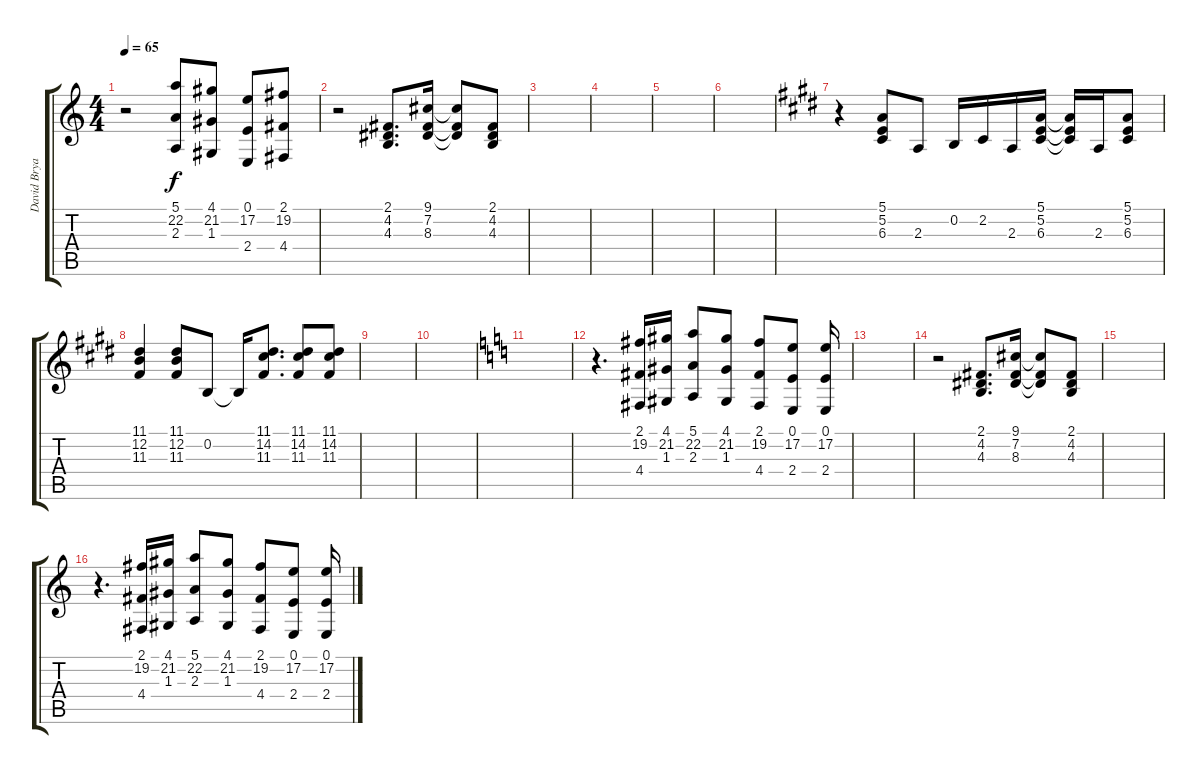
\track ("David Bryan - 2" "David Brya") {instrument acousticgrandpiano}
\staff {score tabs}
\tuning (E4 B3 G3 D3 A2 E2) {hide}
\ts (4 4)
\tempo 65
\clef g2
\ks c
r.2{dy f} (5.1 22.2 2.3).8 (4.1 21.2 1.3).8 (0.1 17.2 2.4).8 (2.1 19.2 4.4).8 |
r.2 (2.1 4.2 4.3).8{d} (9.1 7.2 8.3).16 (9.1{t} 7.2{t} 8.3{t}).8 (2.1 4.2 4.3).8 |
|
|
|
|
\ks e
r.4 (5.1 5.2 6.3).8 2.3.8 0.2.16 2.2.16 2.3.16 (5.1 5.2 6.3).16 (5.1{t} 5.2{t} 6.3{t}).16 2.3.16 (5.1 5.2 6.3).8 |
(11.1 12.2 11.3).4 (11.1 12.2 11.3).8 0.2.8 0.2{t}.16 (11.1 14.2 11.3).8{d} (11.1 14.2 11.3).8 (11.1 14.2 11.3).8 |
|
|
\ks c
|
r.4{d} (2.1 19.2 4.4).16 (4.1 21.2 1.3).16 (5.1 22.2 2.3).8 (4.1 21.2 1.3).8 (2.1 19.2 4.4).8 (0.1 17.2 2.4).8 (0.1 17.2 2.4).16 |
|
r.2 (2.1 4.2 4.3).8{d} (9.1 7.2 8.3).16 (9.1{t} 7.2{t} 8.3{t}).8 (2.1 4.2 4.3).8 |
|
r.4{d} (2.1 19.2 4.4).16 (4.1 21.2 1.3).16 (5.1 22.2 2.3).8 (4.1 21.2 1.3).8 (2.1 19.2 4.4).8 (0.1 17.2 2.4).8 (0.1 17.2 2.4).16
